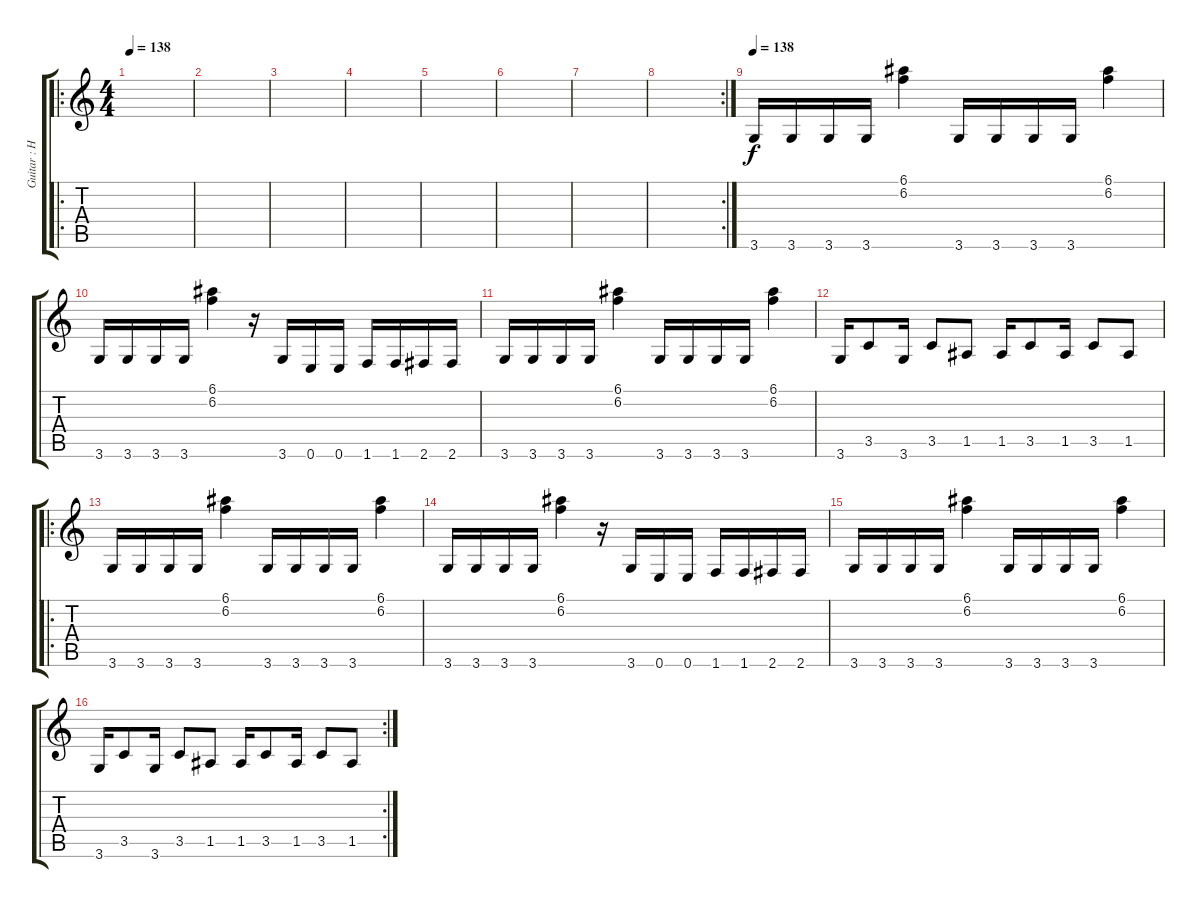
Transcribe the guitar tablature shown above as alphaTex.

\track ("Guitar : Hillel Slovak" "Guitar : H") {instrument overdrivenguitar}
\staff {score tabs}
\tuning (E4 B3 G3 D3 A2 E2) {hide}
\ro
\ts (4 4)
\tempo 138
\tempo 270
\tempo 138
\clef g2
\ks c
|
|
|
|
|
|
|
\rc 2
|
\tempo 138
3.6.16 3.6.16 3.6.16 3.6.16 (6.1 6.2).4 3.6.16 3.6.16 3.6.16 3.6.16 (6.1 6.2).4 |
3.6.16 3.6.16 3.6.16 3.6.16 (6.1 6.2).4 r.16 3.6.16 0.6.16 0.6.16 1.6.16 1.6.16 2.6.16 2.6.16 |
3.6.16 3.6.16 3.6.16 3.6.16 (6.1 6.2).4 3.6.16 3.6.16 3.6.16 3.6.16 (6.1 6.2).4 |
3.6.16 3.5.8 3.6.16 3.5.8 1.5.8 1.5.16 3.5.8 1.5.16 3.5.8 1.5.8 |
\ro
3.6.16 3.6.16 3.6.16 3.6.16 (6.1 6.2).4 3.6.16 3.6.16 3.6.16 3.6.16 (6.1 6.2).4 |
3.6.16 3.6.16 3.6.16 3.6.16 (6.1 6.2).4 r.16 3.6.16 0.6.16 0.6.16 1.6.16 1.6.16 2.6.16 2.6.16 |
3.6.16 3.6.16 3.6.16 3.6.16 (6.1 6.2).4 3.6.16 3.6.16 3.6.16 3.6.16 (6.1 6.2).4 |
\rc 2
3.6.16 3.5.8 3.6.16 3.5.8 1.5.8 1.5.16 3.5.8 1.5.16 3.5.8 1.5.8
